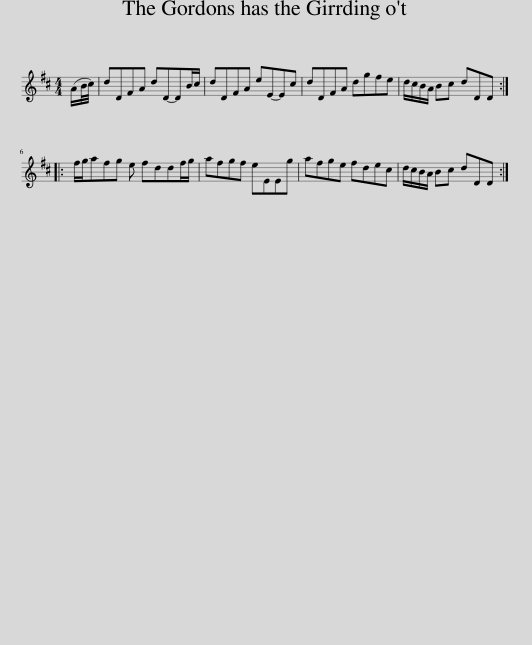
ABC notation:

X:1
L:1/8
M:4/4
I:linebreak $
K:D
V:1 treble
V:1
 (A/B/4c/4) | dDFA dD-DB/c/ | dDFA eE-Ec | dDFA dgfe | d/c/B/A/ Bc dDD ::$ %5
 f/g/afg e fddf/g/ | afgf eEEg | afge fdec | d/c/B/A/ Bc dDD :| %9
